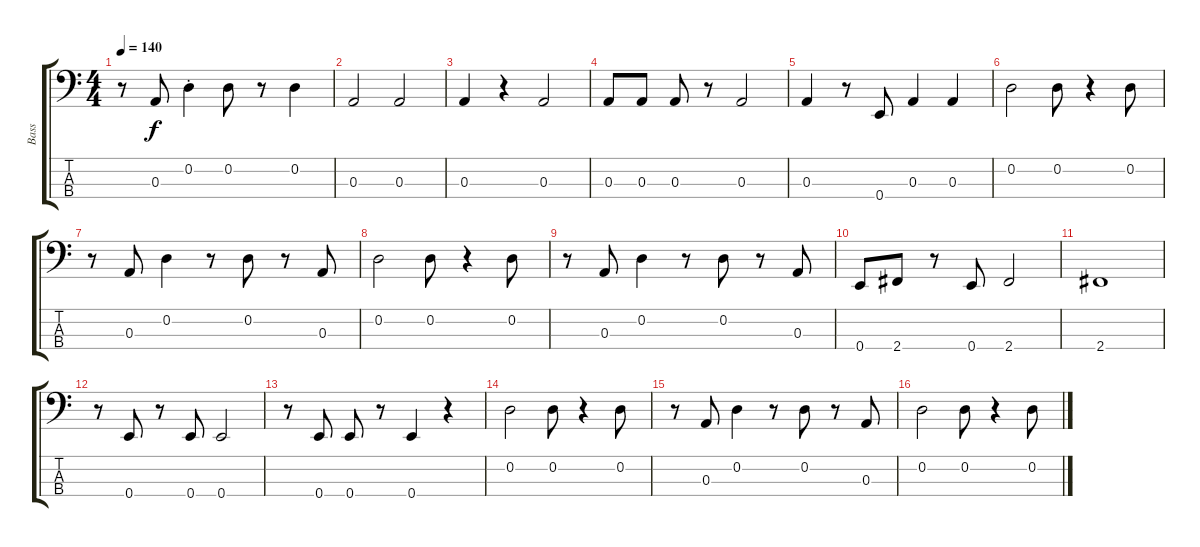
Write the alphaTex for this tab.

\track ("Bass" "Bass") {instrument electricbassfinger}
\staff {score tabs}
\tuning (G2 D2 A1 E1) {hide}
\ts (4 4)
\tempo 140
\clef f4
\ks c
r.8{dy f} 0.3.8 0.2{st}.4 0.2.8 r.8 0.2.4 |
0.3.2 0.3.2 |
0.3.4 r.4 0.3.2 |
0.3.8 0.3.8 0.3.8 r.8 0.3.2 |
0.3.4 r.8 0.4.8 0.3.4 0.3.4 |
0.2.2 0.2.8 r.4 0.2.8 |
r.8 0.3.8 0.2.4 r.8 0.2.8 r.8 0.3.8 |
0.2.2 0.2.8 r.4 0.2.8 |
r.8 0.3.8 0.2.4 r.8 0.2.8 r.8 0.3.8 |
0.4.8 2.4.8 r.8 0.4.8 2.4.2 |
2.4.1 |
r.8 0.4.8 r.8 0.4.8 0.4.2 |
r.8 0.4.8 0.4.8 r.8 0.4.4 r.4 |
0.2.2 0.2.8 r.4 0.2.8 |
r.8 0.3.8 0.2.4 r.8 0.2.8 r.8 0.3.8 |
0.2.2 0.2.8 r.4 0.2.8
